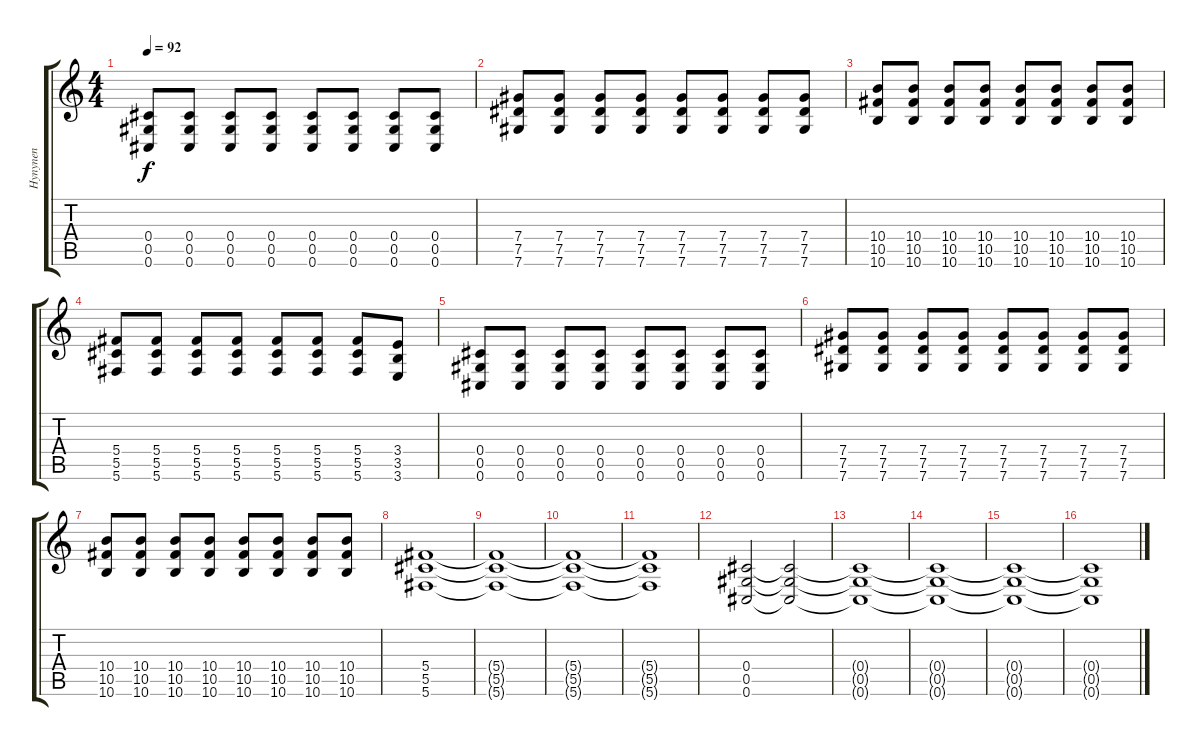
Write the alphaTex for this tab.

\track ("Hynynen" "Hynynen") {instrument distortionguitar}
\staff {score tabs}
\tuning (Eb4 Bb3 Gb3 Db3 Ab2 Db2) {hide}
\ts (4 4)
\tempo 92
\clef g2
\ks c
(0.4 0.5 0.6).8{dy f} (0.4 0.5 0.6).8 (0.4 0.5 0.6).8 (0.4 0.5 0.6).8 (0.4 0.5 0.6).8 (0.4 0.5 0.6).8 (0.4 0.5 0.6).8 (0.4 0.5 0.6).8 |
(7.4 7.5 7.6).8 (7.4 7.5 7.6).8 (7.4 7.5 7.6).8 (7.4 7.5 7.6).8 (7.4 7.5 7.6).8 (7.4 7.5 7.6).8 (7.4 7.5 7.6).8 (7.4 7.5 7.6).8 |
(10.4 10.5 10.6).8 (10.4 10.5 10.6).8 (10.4 10.5 10.6).8 (10.4 10.5 10.6).8 (10.4 10.5 10.6).8 (10.4 10.5 10.6).8 (10.4 10.5 10.6).8 (10.4 10.5 10.6).8 |
(5.4 5.5 5.6).8 (5.4 5.5 5.6).8 (5.4 5.5 5.6).8 (5.4 5.5 5.6).8 (5.4 5.5 5.6).8 (5.4 5.5 5.6).8 (5.4 5.5 5.6).8 (3.4 3.5 3.6).8 |
(0.4 0.5 0.6).8 (0.4 0.5 0.6).8 (0.4 0.5 0.6).8 (0.4 0.5 0.6).8 (0.4 0.5 0.6).8 (0.4 0.5 0.6).8 (0.4 0.5 0.6).8 (0.4 0.5 0.6).8 |
(7.4 7.5 7.6).8 (7.4 7.5 7.6).8 (7.4 7.5 7.6).8 (7.4 7.5 7.6).8 (7.4 7.5 7.6).8 (7.4 7.5 7.6).8 (7.4 7.5 7.6).8 (7.4 7.5 7.6).8 |
(10.4 10.5 10.6).8 (10.4 10.5 10.6).8 (10.4 10.5 10.6).8 (10.4 10.5 10.6).8 (10.4 10.5 10.6).8 (10.4 10.5 10.6).8 (10.4 10.5 10.6).8 (10.4 10.5 10.6).8 |
(5.4 5.5 5.6).1{volume 9} |
(5.4{t} 5.5{t} 5.6{t}).1 |
(5.4{t} 5.5{t} 5.6{t}).1{volume 5} |
(5.4{t} 5.5{t} 5.6{t}).1 |
(0.4 0.5 0.6).2{volume 13} (0.4{t} 0.5{t} 0.6{t}).2{volume 10} |
(0.4{t} 0.5{t} 0.6{t}).1 |
(0.4{t} 0.5{t} 0.6{t}).1{volume 7} |
(0.4{t} 0.5{t} 0.6{t}).1 |
(0.4{t} 0.5{t} 0.6{t}).1{volume 5}
